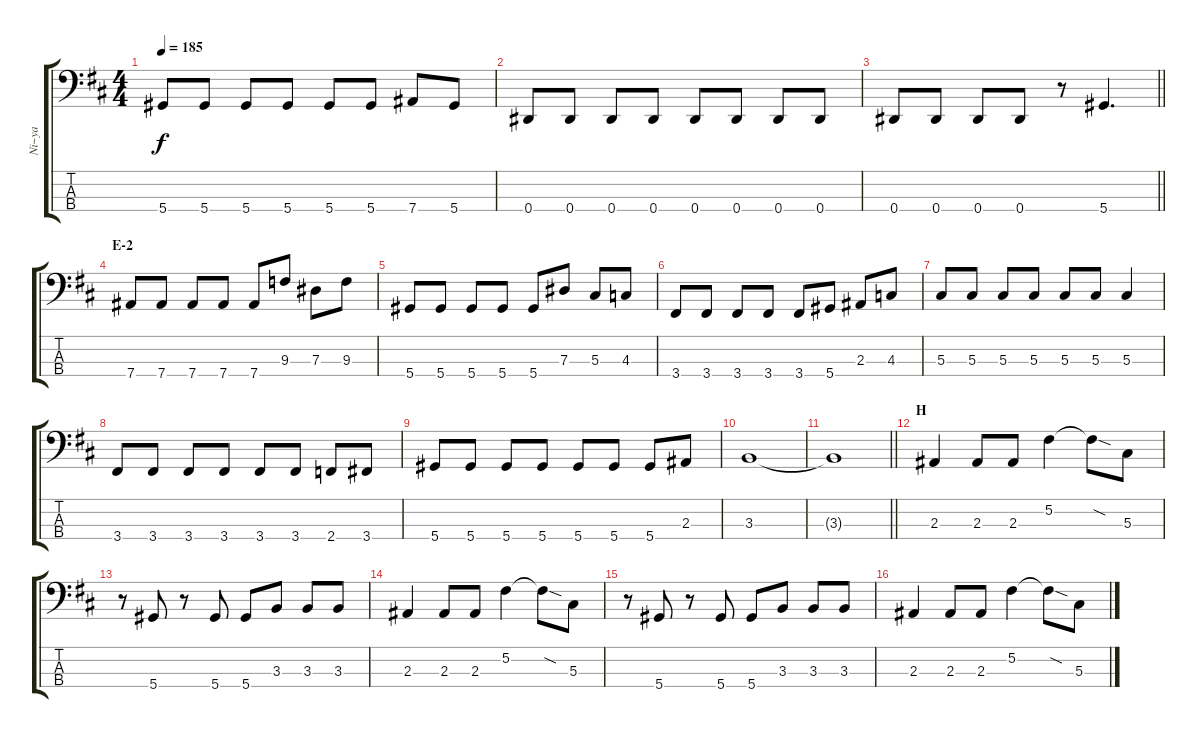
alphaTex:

\track ("Ni~ya" "Ni~ya") {instrument electricbasspick}
\staff {score tabs}
\tuning (Gb2 Db2 Ab1 Eb1) {hide}
\ts (4 4)
\tempo 185
\clef f4
\ks d
5.4.8{dy f} 5.4.8 5.4.8 5.4.8 5.4.8 5.4.8 7.4.8 5.4.8 |
0.4.8 0.4.8 0.4.8 0.4.8 0.4.8 0.4.8 0.4.8 0.4.8 |
\barLineRight lightlight
0.4.8 0.4.8 0.4.8 0.4.8 r.8 5.4.4{d} |
\section ("" "E-2")
7.4.8 7.4.8 7.4.8 7.4.8 7.4.8 9.3.8 7.3.8 9.3.8 |
5.4.8 5.4.8 5.4.8 5.4.8 5.4.8 7.3.8 5.3.8 4.3.8 |
3.4.8 3.4.8 3.4.8 3.4.8 3.4.8 5.4.8 2.3.8 4.3.8 |
5.3.8 5.3.8 5.3.8 5.3.8 5.3.8 5.3.8 5.3.4 |
3.4.8 3.4.8 3.4.8 3.4.8 3.4.8 3.4.8 2.4.8 3.4.8 |
5.4.8 5.4.8 5.4.8 5.4.8 5.4.8 5.4.8 5.4.8 2.3.8 |
3.3.1 |
\barLineRight lightlight
3.3{t}.1 |
\section ("" "H")
2.3.4 2.3.8 2.3.8 5.2.4 5.2{sod t}.8 5.3.8 |
r.8 5.4.8 r.8 5.4.8 5.4.8 3.3.8 3.3.8 3.3.8 |
2.3.4 2.3.8 2.3.8 5.2.4 5.2{sod t}.8 5.3.8 |
r.8 5.4.8 r.8 5.4.8 5.4.8 3.3.8 3.3.8 3.3.8 |
2.3.4 2.3.8 2.3.8 5.2.4 5.2{sod t}.8 5.3.8
